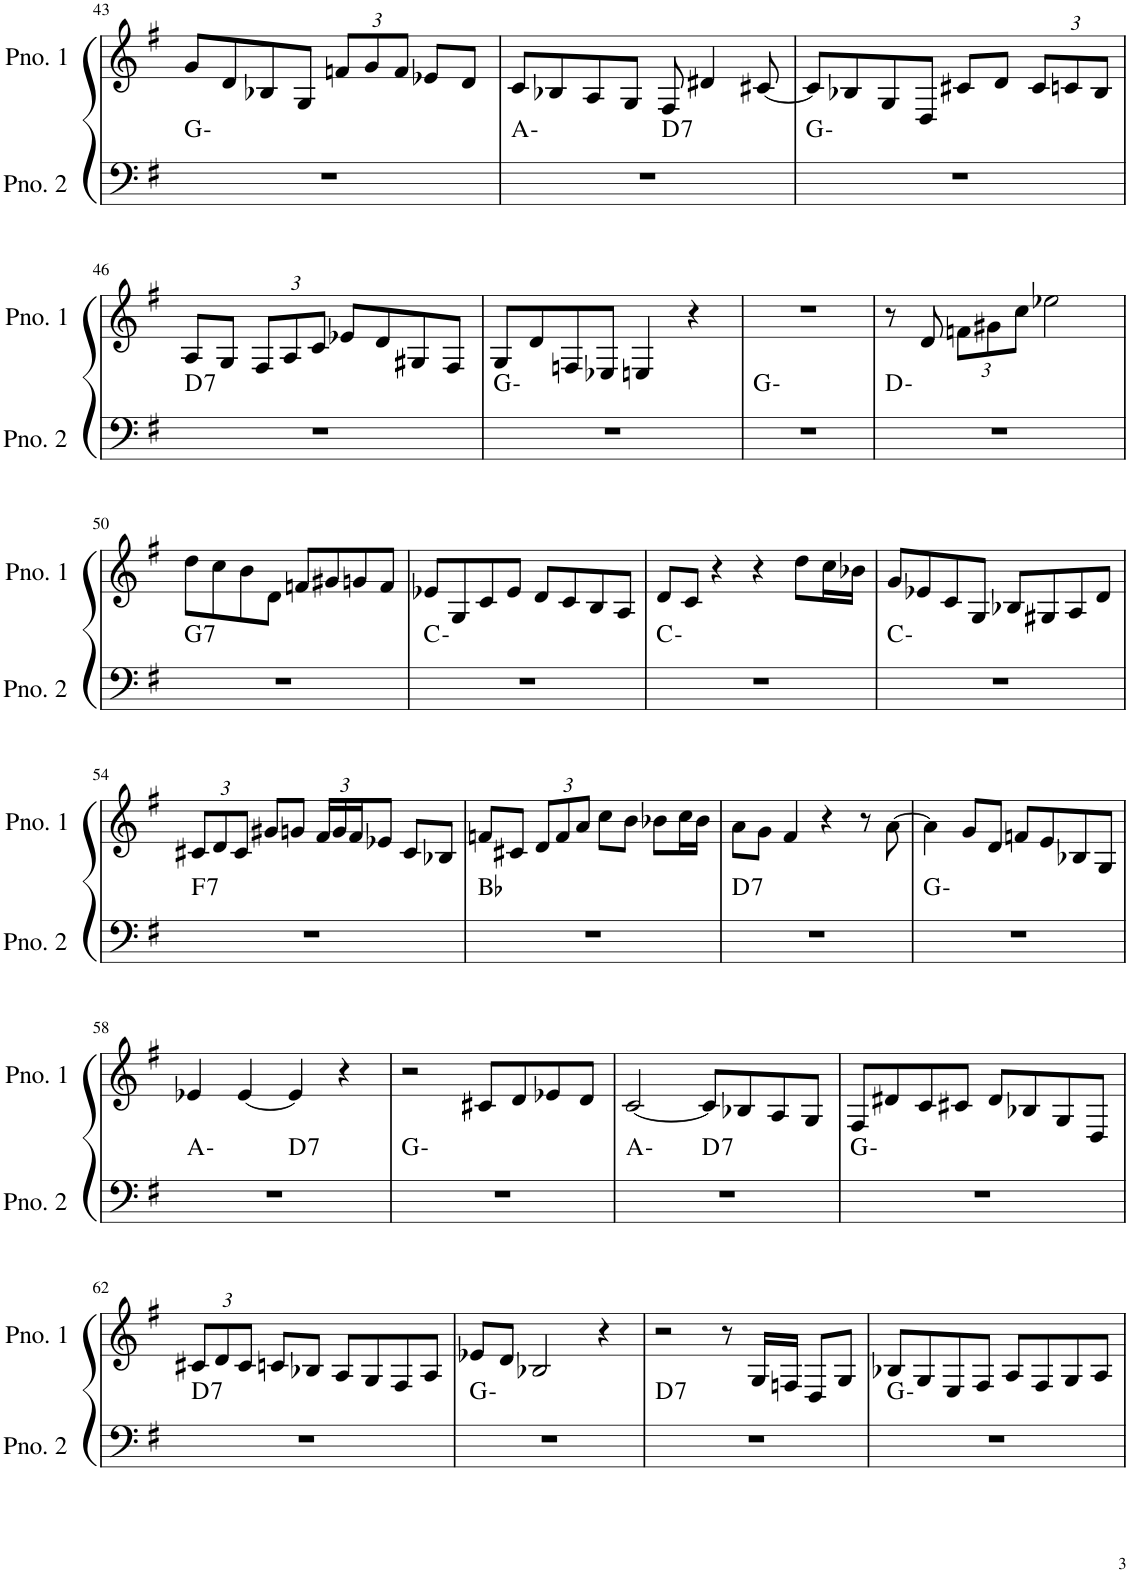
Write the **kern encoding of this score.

**kern	**harte	**kern
*part2	*part2	*part1
*staff2	*	*staff1
*I"ピアノ 2	*	*I"ピアノ 1
!!LO:PB:g=z
*clefF4	*	*clefG2
*k[f#]	*	*k[f#]
*M4/4	*	*M4/4
=43	=43	=43
1r	G:min	8g/L
.	.	8d/
.	.	8B-X/
.	.	8G/J
*	*	*Xbrackettup
.	.	12fn/L
.	.	12g/
.	.	12f/J
.	.	8e-X/L
.	.	8d/J
=44	=44	=44
*^	*	*
1r	2ryy	A:min	8c/L
.	.	.	8B-X/
.	.	.	8A/
.	.	.	8G/J
!	!	!LO:H:kt=7	!
.	2ryy	D:7	8F#/
.	.	.	4d#X/
.	.	.	[8c#X/
*v	*v	*	*
=45	=45	=45
1r	G:min	8c#/L]
.	.	8B-X/
.	.	8G/
.	.	8D/J
.	.	8c#X/L
.	.	8d/J
.	.	12c#/L
.	.	12cn/
.	.	12B-/J
!!LO:LB:g=z
=46	=46	=46
!	!LO:H:kt=7	!
1r	D:7	8A/L
.	.	8G/J
.	.	12F#/L
.	.	12A/
.	.	12c/J
.	.	8e-X/L
.	.	8d/
.	.	8G#X/
.	.	8F#/J
=47	=47	=47
1r	G:min	8G/L
.	.	8d/
.	.	8Fn/
.	.	8E-X/J
.	.	4En/
.	.	4r
=48	=48	=48
1r	G:min	1r
=49	=49	=49
1r	D:min	8r
.	.	8d/
.	.	12fn\L
.	.	12g#X\
.	.	12cc\J
.	.	2ee-X\
!!LO:LB:g=z
=50	=50	=50
!	!LO:H:kt=7	!
1r	G:7	8dd\L
.	.	8cc\
.	.	8b\
.	.	8d\J
.	.	8fn/L
.	.	8g#X/
.	.	8gn/
.	.	8f/J
=51	=51	=51
1r	C:min	8e-X/L
.	.	8G/
.	.	8c/
.	.	8e-/J
.	.	8d/L
.	.	8c/
.	.	8B/
.	.	8A/J
=52	=52	=52
1r	C:min	8d/L
.	.	8c/J
.	.	4r
.	.	4r
.	.	8dd\L
.	.	16cc\L
.	.	16b-X\JJ
=53	=53	=53
1r	C:min	8g/L
.	.	8e-X/
.	.	8c/
.	.	8G/J
.	.	8B-X/L
.	.	8G#X/
.	.	8A/
.	.	8d/J
!!LO:LB:g=z
=54	=54	=54
!	!LO:H:kt=7	!
1r	F:7	12c#X/L
.	.	12d/
.	.	12c#/J
.	.	8g#X/L
.	.	8gn/J
.	.	24f#/LL
.	.	24g/
.	.	24f#/J
.	.	8e-X/J
.	.	8c#/L
.	.	8B-X/J
=55	=55	=55
1r	Bb:maj	8fn/L
.	.	8c#X/J
.	.	12d/L
.	.	12f/
.	.	12a/J
.	.	8cc\L
.	.	8b\J
.	.	8b-X\L
.	.	16cc\L
.	.	16b-\JJ
=56	=56	=56
!	!LO:H:kt=7	!
1r	D:7	8a\L
.	.	8g\J
.	.	4f#/
.	.	4r
.	.	8r
.	.	[8a\
=57	=57	=57
1r	G:min	4a\]
.	.	8g/L
.	.	8d/J
.	.	8fn/L
.	.	8e/
.	.	8B-X/
.	.	8G/J
!!LO:LB:g=z
=58	=58	=58
*^	*	*
1r	2ryy	A:min	4e-X/
.	.	.	[4e-/
!	!	!LO:H:kt=7	!
.	2ryy	D:7	4e-/]
.	.	.	4r
*v	*v	*	*
=59	=59	=59
1r	G:min	2r
.	.	8c#X/L
.	.	8d/
.	.	8e-X/
.	.	8d/J
=60	=60	=60
*^	*	*
1r	2ryy	A:min	[2c/
!	!	!LO:H:kt=7	!
.	2ryy	D:7	8c/L]
.	.	.	8B-X/
.	.	.	8A/
.	.	.	8G/J
*v	*v	*	*
=61	=61	=61
1r	G:min	8F#/L
.	.	8d#X/
.	.	8c/
.	.	8c#X/J
.	.	8d#/L
.	.	8B-X/
.	.	8G/
.	.	8D/J
!!LO:LB:g=z
=62	=62	=62
!	!LO:H:kt=7	!
1r	D:7	12c#X/L
.	.	12d/
.	.	12c#/J
.	.	8cn/L
.	.	8B-X/J
.	.	8A/L
.	.	8G/
.	.	8F#/
.	.	8A/J
=63	=63	=63
1r	G:min	8e-X/L
.	.	8d/J
.	.	2B-X/
.	.	4r
=64	=64	=64
!	!LO:H:kt=7	!
1r	D:7	2r
.	.	8r
.	.	16G/LL
.	.	16Fn/JJ
.	.	8D/L
.	.	8G/J
=65	=65	=65
1r	G:min	8B-X/L
.	.	8G/
.	.	8E/
.	.	8F#/J
.	.	8A/L
.	.	8F#/
.	.	8G/
.	.	8A/J
=	=	=
*-	*-	*-
